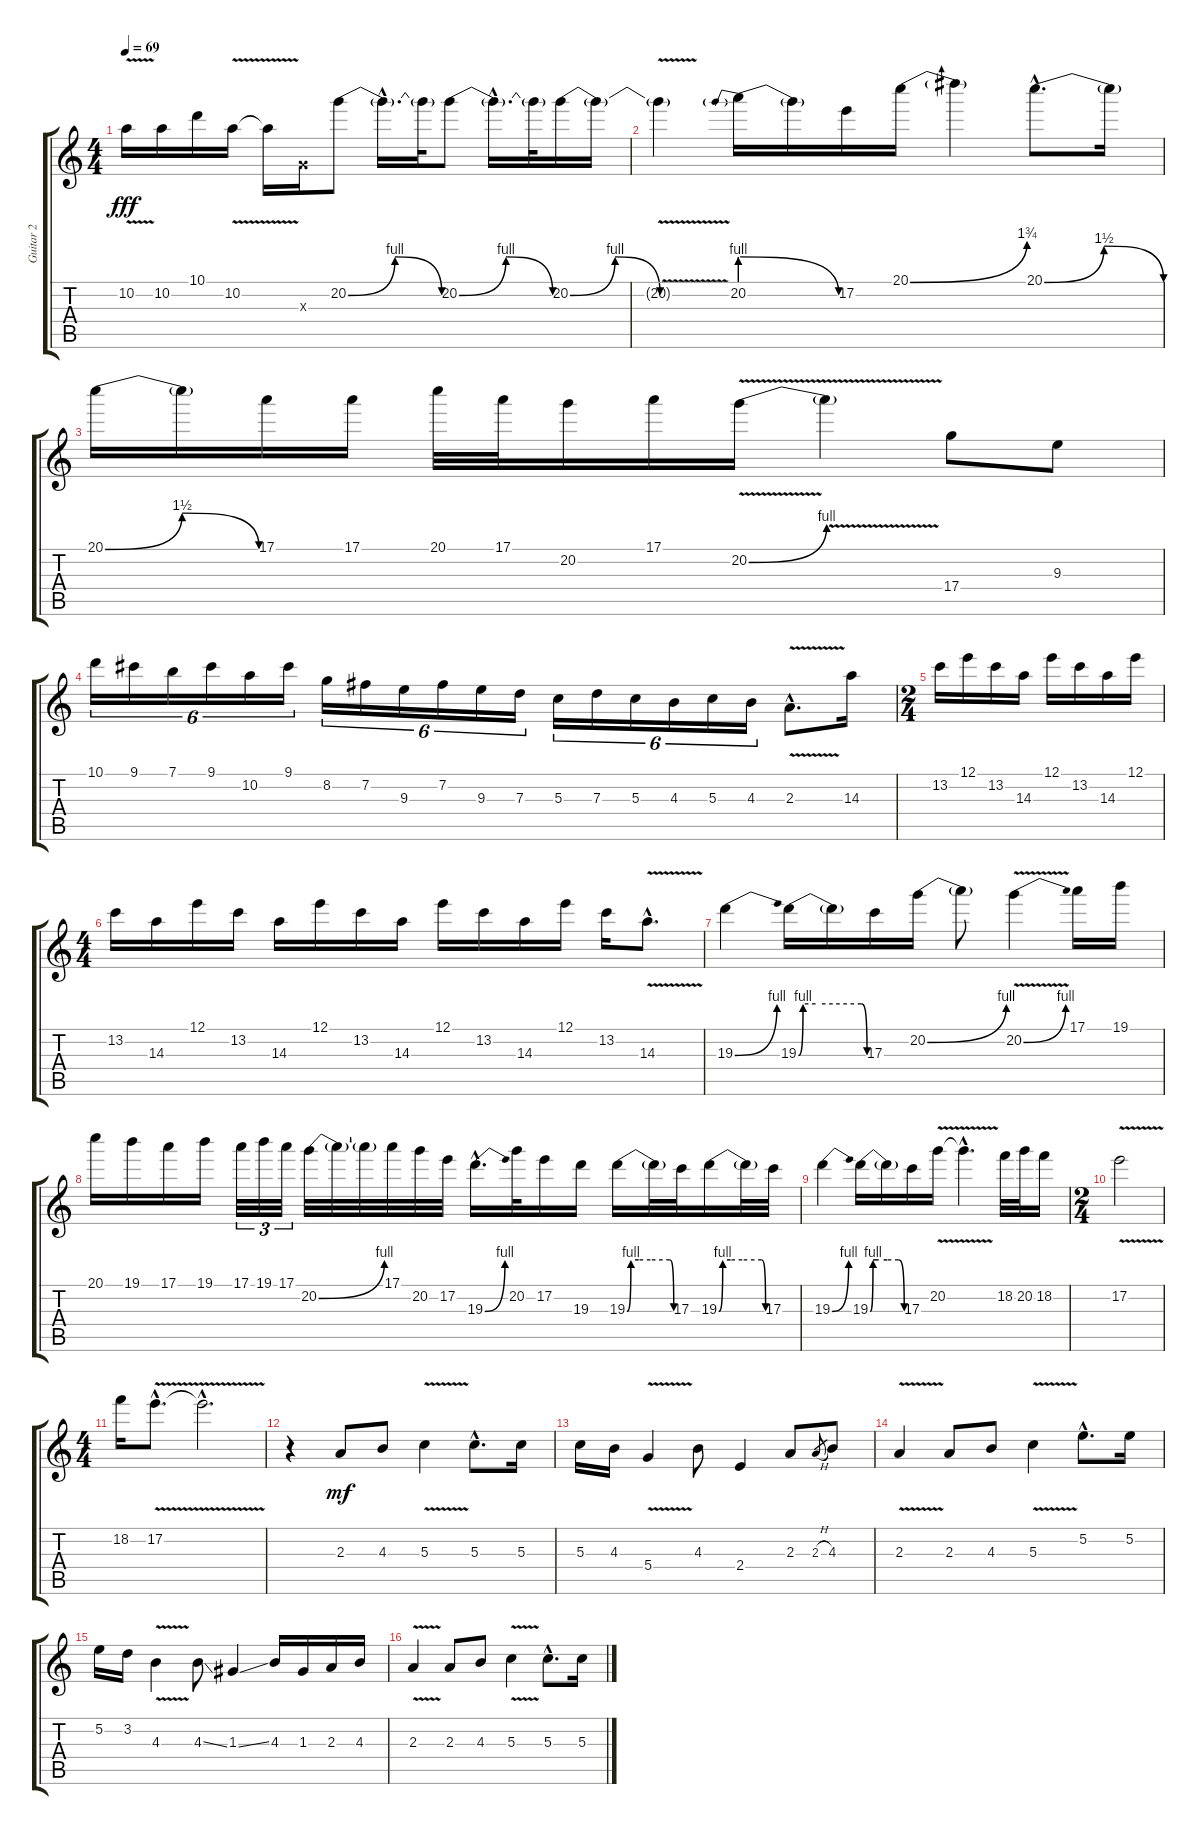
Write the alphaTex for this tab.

\track ("Guitar 2" "Guitar 2") {instrument electricguitarclean}
\staff {score tabs}
\tuning (E4 B3 G3 D3 A2 E2) {hide}
\ts (4 4)
\tempo 69
\clef g2
\ks c
10.2{v t}.16{dy fff} 10.2.16 10.1.16 10.2{v}.16 10.2{t}.16 0.3{x}.16 20.2{be (bendrelease 0 0 5 4 55 4 60 0)}.8 20.2{hac t}.16{d} 20.2{t}.32 20.2{be (bendrelease 0 0 5 4 55 4 60 0)}.8 20.2{hac t}.16{d} 20.2{t}.32 20.2{be (bendrelease 0 0 5 4 55 4 60 0)}.16 20.2{t}.16 |
20.2{v t}.4 20.2{be (prebendrelease 0 4 60 0)}.16 20.2{t}.16 17.2.16 20.1{be (bend 0 0 60 7)}.16 20.1{t}.4 20.1{be (bendrelease 0 0 5 6 55 6 60 0) hac}.8{d} 20.1{t}.16 |
20.1{be (bendrelease 0 0 5 6 56 6 60 0)}.16 20.1{t}.16 17.1.16 17.1.16 20.1.32 17.1.32 20.2.16 17.1.16 20.2{be (bend 0 0 60 4) v}.16 20.2{v t}.4 17.4.8 9.3.8 |
10.1.16{tu (6 4)} 9.1.16{tu (6 4)} 7.1.16{tu (6 4)} 9.1.16{tu (6 4)} 10.2.16{tu (6 4)} 9.1.16{tu (6 4)} 8.2.16{tu (6 4)} 7.2.16{tu (6 4)} 9.3.16{tu (6 4)} 7.2.16{tu (6 4)} 9.3.16{tu (6 4)} 7.3.16{tu (6 4)} 5.3.16{tu (6 4)} 7.3.16{tu (6 4)} 5.3.16{tu (6 4)} 4.3.16{tu (6 4)} 5.3.16{tu (6 4)} 4.3.16{tu (6 4)} 2.3{v hac}.8{d} 14.3.16 |
\ts (2 4)
13.2.16 12.1.16 13.2.16 14.3.16 12.1.16 13.2.16 14.3.16 12.1.16 |
\ts (4 4)
13.2.16 14.3.16 12.1.16 13.2.16 14.3.16 12.1.16 13.2.16 14.3.16 12.1.16 13.2.16 14.3.16 12.1.16 13.2.16 14.3{v hac}.8{d} |
19.3{be (bend 0 0 60 4)}.4 19.3{be (custom 0 0 4 4 15 4 30 4 55 4 60 0)}.16 19.3{t}.16 17.3.16 20.2{be (bend 0 0 60 4)}.16 20.2{t}.8 20.2{be (bend 0 0 60 4) v}.4 17.1.16 19.1.16 |
20.1.16 19.1.16 17.1.16 19.1.16 17.1.32{tu (3 2)} 19.1.32{tu (3 2)} 17.1.32{tu (3 2)} 20.2{be (bend 0 0 60 4)}.32 20.2{t}.32 20.2{t}.32 17.1.32 20.2.32 17.2.32 19.3{be (bend 0 0 60 4) hac}.16{d} 20.2.32 17.2.16 19.3.16 19.3{be (custom 0 0 5 4 15 4 30 4 55 4 60 0)}.16 19.3{t}.32 17.3.32 19.3{be (custom 0 0 5 4 15 4 30 4 55 4 60 0)}.16 19.3{t}.32 17.3.32 |
19.3{be (bend 0 0 60 4)}.4 19.3{be (custom 0 0 5 4 15 4 30 4 50 4 60 0)}.16 19.3{t}.16 17.3.16 20.2{v}.16 20.2{v hac t}.4{d} 18.2.32 20.2.32 18.2.16 |
\ts (2 4)
17.2{v}.2 |
\ts (4 4)
18.2.16 17.2{v hac}.8{d} 17.2{v hac t}.2{d} |
r.4{instrument electricguitarclean} 2.3.8{dy mf} 4.3.8 5.3{v}.4 5.3{hac}.8{d} 5.3.16 |
5.3.16 4.3.16 5.4{v}.4 4.3.8 2.4.4 2.3.8 2.3{h}.8{gr} 4.3.8 |
2.3{v}.4 2.3.8 4.3.8 5.3{v}.4 5.2{hac}.8{d} 5.2.16 |
5.2.16 3.2.16 4.3{v}.4 4.3{ss}.8 1.3{ss}.4 4.3.16 1.3.16 2.3.16 4.3.16 |
2.3{v}.4 2.3.8 4.3.8 5.3{v}.4 5.3{hac}.8{d} 5.3.16
